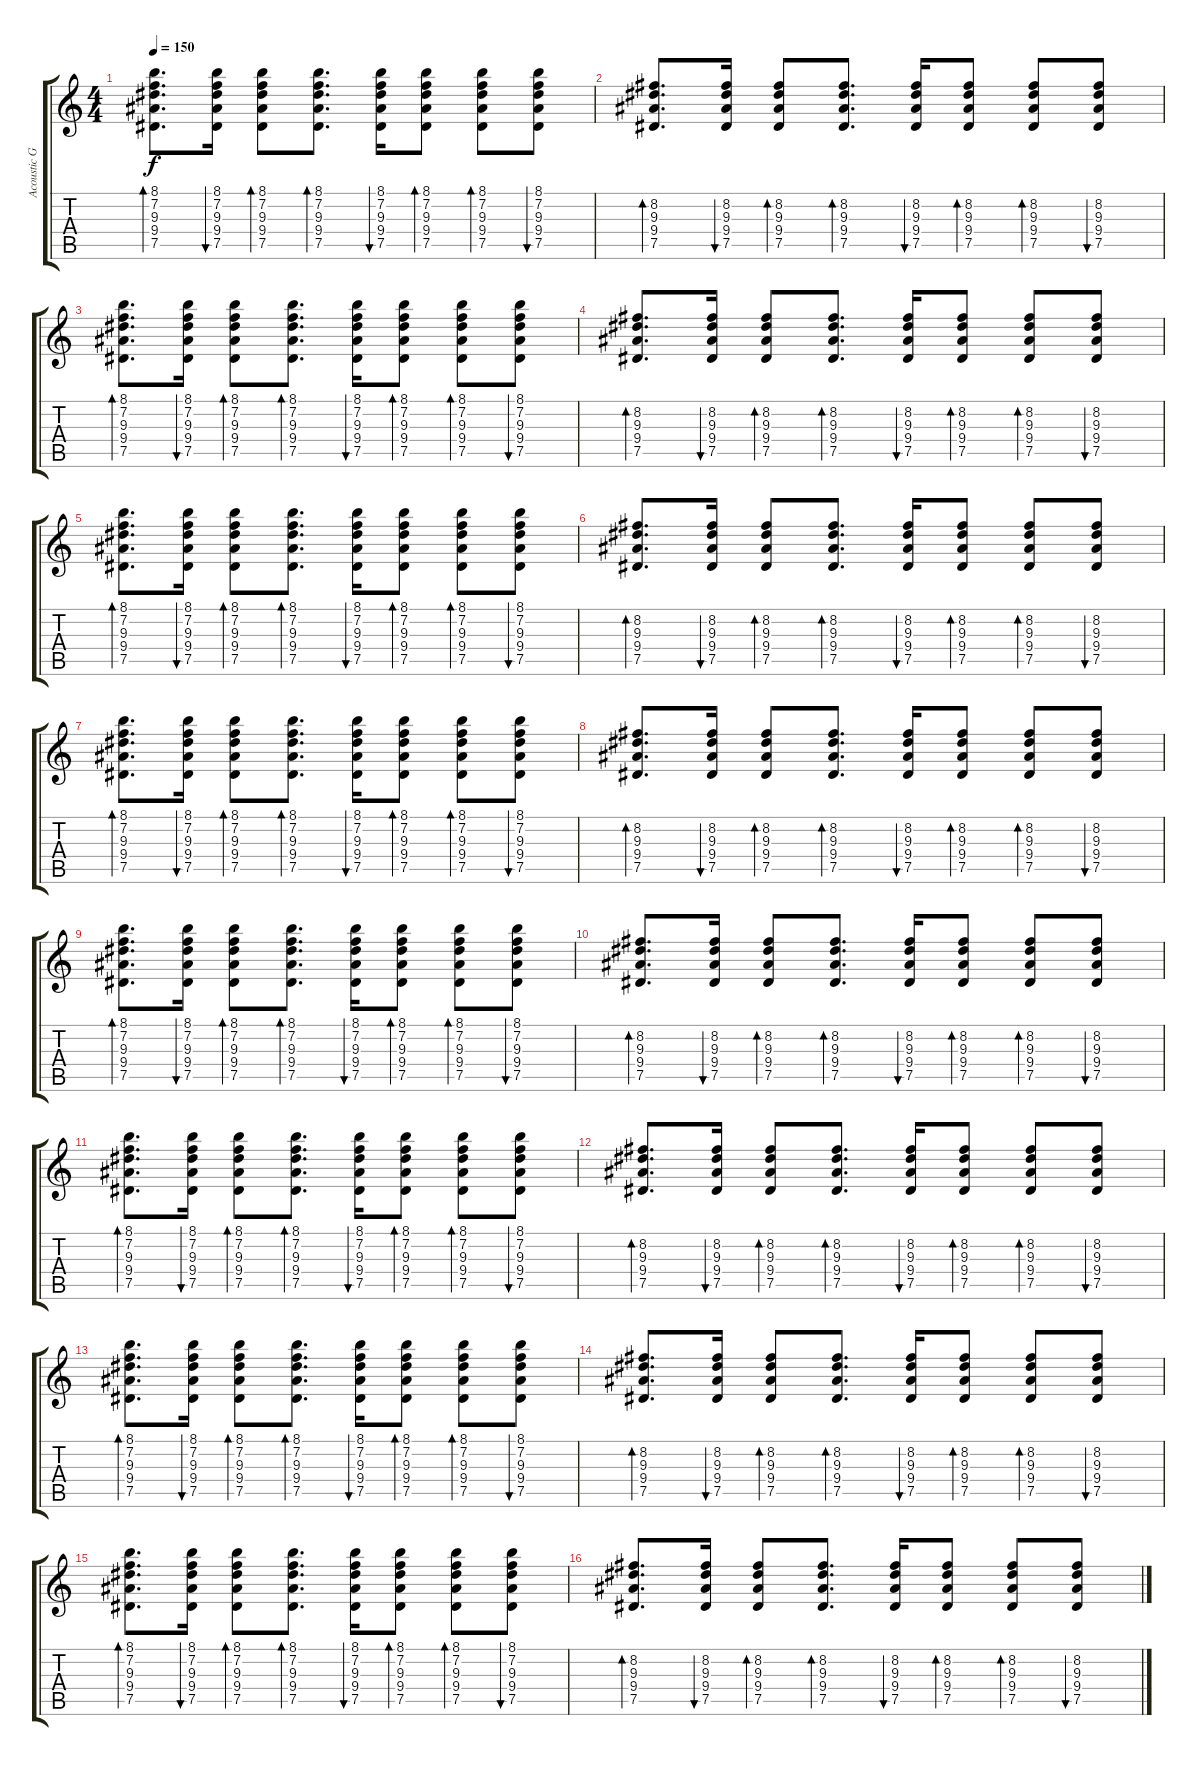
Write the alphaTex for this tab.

\track ("Acoustic Guitar" "Acoustic G") {instrument acousticguitarsteel}
\staff {score tabs}
\tuning (Eb4 Bb3 Gb3 Db3 Ab2 Eb2) {hide}
\ts (4 4)
\tempo 150
\clef g2
\ks c
(8.1 7.2 9.3 9.4 7.5).8{d bd 60 dy f} (8.1 7.2 9.3 9.4 7.5).16{bu 60} (8.1 7.2 9.3 9.4 7.5).8{bd 60} (8.1 7.2 9.3 9.4 7.5).8{d bd 60} (8.1 7.2 9.3 9.4 7.5).16{bu 60} (8.1 7.2 9.3 9.4 7.5).8{bd 60} (8.1 7.2 9.3 9.4 7.5).8{bd 60} (8.1 7.2 9.3 9.4 7.5).8{bu 60} |
(8.2 9.3 9.4 7.5).8{d bd 60} (8.2 9.3 9.4 7.5).16{bu 60} (8.2 9.3 9.4 7.5).8{bd 60} (8.2 9.3 9.4 7.5).8{d bd 60} (8.2 9.3 9.4 7.5).16{bu 60} (8.2 9.3 9.4 7.5).8{bd 60} (8.2 9.3 9.4 7.5).8{bd 60} (8.2 9.3 9.4 7.5).8{bu 60} |
(8.1 7.2 9.3 9.4 7.5).8{d bd 60} (8.1 7.2 9.3 9.4 7.5).16{bu 60} (8.1 7.2 9.3 9.4 7.5).8{bd 60} (8.1 7.2 9.3 9.4 7.5).8{d bd 60} (8.1 7.2 9.3 9.4 7.5).16{bu 60} (8.1 7.2 9.3 9.4 7.5).8{bd 60} (8.1 7.2 9.3 9.4 7.5).8{bd 60} (8.1 7.2 9.3 9.4 7.5).8{bu 60} |
(8.2 9.3 9.4 7.5).8{d bd 60} (8.2 9.3 9.4 7.5).16{bu 60} (8.2 9.3 9.4 7.5).8{bd 60} (8.2 9.3 9.4 7.5).8{d bd 60} (8.2 9.3 9.4 7.5).16{bu 60} (8.2 9.3 9.4 7.5).8{bd 60} (8.2 9.3 9.4 7.5).8{bd 60} (8.2 9.3 9.4 7.5).8{bu 60} |
(8.1 7.2 9.3 9.4 7.5).8{d bd 60} (8.1 7.2 9.3 9.4 7.5).16{bu 60} (8.1 7.2 9.3 9.4 7.5).8{bd 60} (8.1 7.2 9.3 9.4 7.5).8{d bd 60} (8.1 7.2 9.3 9.4 7.5).16{bu 60} (8.1 7.2 9.3 9.4 7.5).8{bd 60} (8.1 7.2 9.3 9.4 7.5).8{bd 60} (8.1 7.2 9.3 9.4 7.5).8{bu 60} |
(8.2 9.3 9.4 7.5).8{d bd 60} (8.2 9.3 9.4 7.5).16{bu 60} (8.2 9.3 9.4 7.5).8{bd 60} (8.2 9.3 9.4 7.5).8{d bd 60} (8.2 9.3 9.4 7.5).16{bu 60} (8.2 9.3 9.4 7.5).8{bd 60} (8.2 9.3 9.4 7.5).8{bd 60} (8.2 9.3 9.4 7.5).8{bu 60} |
(8.1 7.2 9.3 9.4 7.5).8{d bd 60} (8.1 7.2 9.3 9.4 7.5).16{bu 60} (8.1 7.2 9.3 9.4 7.5).8{bd 60} (8.1 7.2 9.3 9.4 7.5).8{d bd 60} (8.1 7.2 9.3 9.4 7.5).16{bu 60} (8.1 7.2 9.3 9.4 7.5).8{bd 60} (8.1 7.2 9.3 9.4 7.5).8{bd 60} (8.1 7.2 9.3 9.4 7.5).8{bu 60} |
(8.2 9.3 9.4 7.5).8{d bd 60} (8.2 9.3 9.4 7.5).16{bu 60} (8.2 9.3 9.4 7.5).8{bd 60} (8.2 9.3 9.4 7.5).8{d bd 60} (8.2 9.3 9.4 7.5).16{bu 60} (8.2 9.3 9.4 7.5).8{bd 60} (8.2 9.3 9.4 7.5).8{bd 60} (8.2 9.3 9.4 7.5).8{bu 60} |
(8.1 7.2 9.3 9.4 7.5).8{d bd 60} (8.1 7.2 9.3 9.4 7.5).16{bu 60} (8.1 7.2 9.3 9.4 7.5).8{bd 60} (8.1 7.2 9.3 9.4 7.5).8{d bd 60} (8.1 7.2 9.3 9.4 7.5).16{bu 60} (8.1 7.2 9.3 9.4 7.5).8{bd 60} (8.1 7.2 9.3 9.4 7.5).8{bd 60} (8.1 7.2 9.3 9.4 7.5).8{bu 60} |
(8.2 9.3 9.4 7.5).8{d bd 60} (8.2 9.3 9.4 7.5).16{bu 60} (8.2 9.3 9.4 7.5).8{bd 60} (8.2 9.3 9.4 7.5).8{d bd 60} (8.2 9.3 9.4 7.5).16{bu 60} (8.2 9.3 9.4 7.5).8{bd 60} (8.2 9.3 9.4 7.5).8{bd 60} (8.2 9.3 9.4 7.5).8{bu 60} |
(8.1 7.2 9.3 9.4 7.5).8{d bd 60} (8.1 7.2 9.3 9.4 7.5).16{bu 60} (8.1 7.2 9.3 9.4 7.5).8{bd 60} (8.1 7.2 9.3 9.4 7.5).8{d bd 60} (8.1 7.2 9.3 9.4 7.5).16{bu 60} (8.1 7.2 9.3 9.4 7.5).8{bd 60} (8.1 7.2 9.3 9.4 7.5).8{bd 60} (8.1 7.2 9.3 9.4 7.5).8{bu 60} |
(8.2 9.3 9.4 7.5).8{d bd 60} (8.2 9.3 9.4 7.5).16{bu 60} (8.2 9.3 9.4 7.5).8{bd 60} (8.2 9.3 9.4 7.5).8{d bd 60} (8.2 9.3 9.4 7.5).16{bu 60} (8.2 9.3 9.4 7.5).8{bd 60} (8.2 9.3 9.4 7.5).8{bd 60} (8.2 9.3 9.4 7.5).8{bu 60} |
(8.1 7.2 9.3 9.4 7.5).8{d bd 60} (8.1 7.2 9.3 9.4 7.5).16{bu 60} (8.1 7.2 9.3 9.4 7.5).8{bd 60} (8.1 7.2 9.3 9.4 7.5).8{d bd 60} (8.1 7.2 9.3 9.4 7.5).16{bu 60} (8.1 7.2 9.3 9.4 7.5).8{bd 60} (8.1 7.2 9.3 9.4 7.5).8{bd 60} (8.1 7.2 9.3 9.4 7.5).8{bu 60} |
(8.2 9.3 9.4 7.5).8{d bd 60} (8.2 9.3 9.4 7.5).16{bu 60} (8.2 9.3 9.4 7.5).8{bd 60} (8.2 9.3 9.4 7.5).8{d bd 60} (8.2 9.3 9.4 7.5).16{bu 60} (8.2 9.3 9.4 7.5).8{bd 60} (8.2 9.3 9.4 7.5).8{bd 60} (8.2 9.3 9.4 7.5).8{bu 60} |
(8.1 7.2 9.3 9.4 7.5).8{d bd 60} (8.1 7.2 9.3 9.4 7.5).16{bu 60} (8.1 7.2 9.3 9.4 7.5).8{bd 60} (8.1 7.2 9.3 9.4 7.5).8{d bd 60} (8.1 7.2 9.3 9.4 7.5).16{bu 60} (8.1 7.2 9.3 9.4 7.5).8{bd 60} (8.1 7.2 9.3 9.4 7.5).8{bd 60} (8.1 7.2 9.3 9.4 7.5).8{bu 60} |
(8.2 9.3 9.4 7.5).8{d bd 60} (8.2 9.3 9.4 7.5).16{bu 60} (8.2 9.3 9.4 7.5).8{bd 60} (8.2 9.3 9.4 7.5).8{d bd 60} (8.2 9.3 9.4 7.5).16{bu 60} (8.2 9.3 9.4 7.5).8{bd 60} (8.2 9.3 9.4 7.5).8{bd 60} (8.2 9.3 9.4 7.5).8{bu 60}
